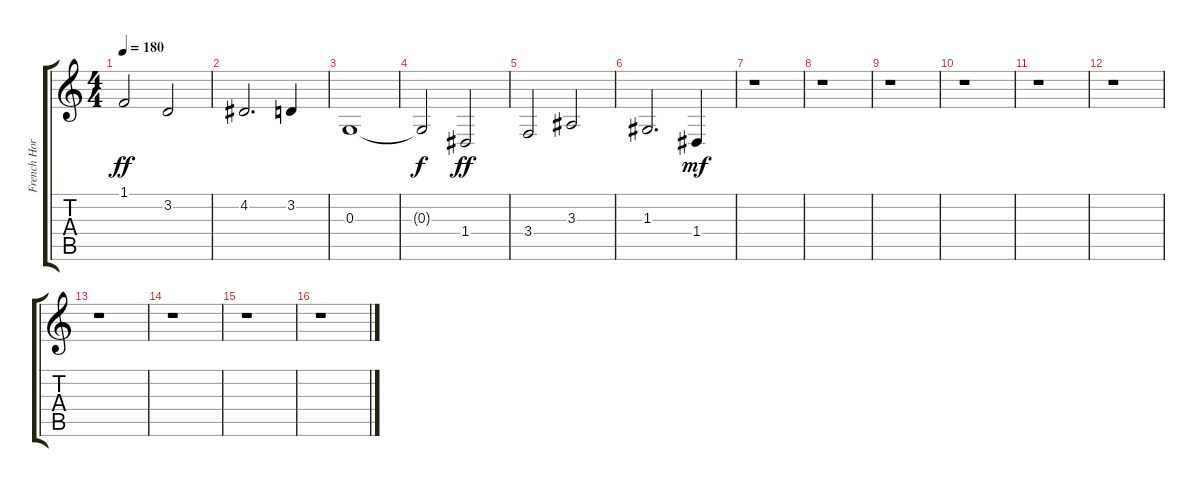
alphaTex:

\track ("French Horn" "French Hor") {instrument frenchhorn}
\staff {score tabs}
\tuning (E4 B3 G3 D3 A2 E2) {hide}
\ts (4 4)
\tempo 180
\clef g2
\ks c
1.1.2{dy ff} 3.2.2 |
4.2.2{d} 3.2.4 |
0.3.1 |
0.3{t}.2{dy f} 1.4.2{dy ff} |
3.4.2 3.3.2 |
1.3.2{d} 1.4.4{dy mf} |
r.1 |
r.1 |
r.1 |
r.1 |
r.1 |
r.1 |
r.1 |
r.1 |
r.1 |
r.1
